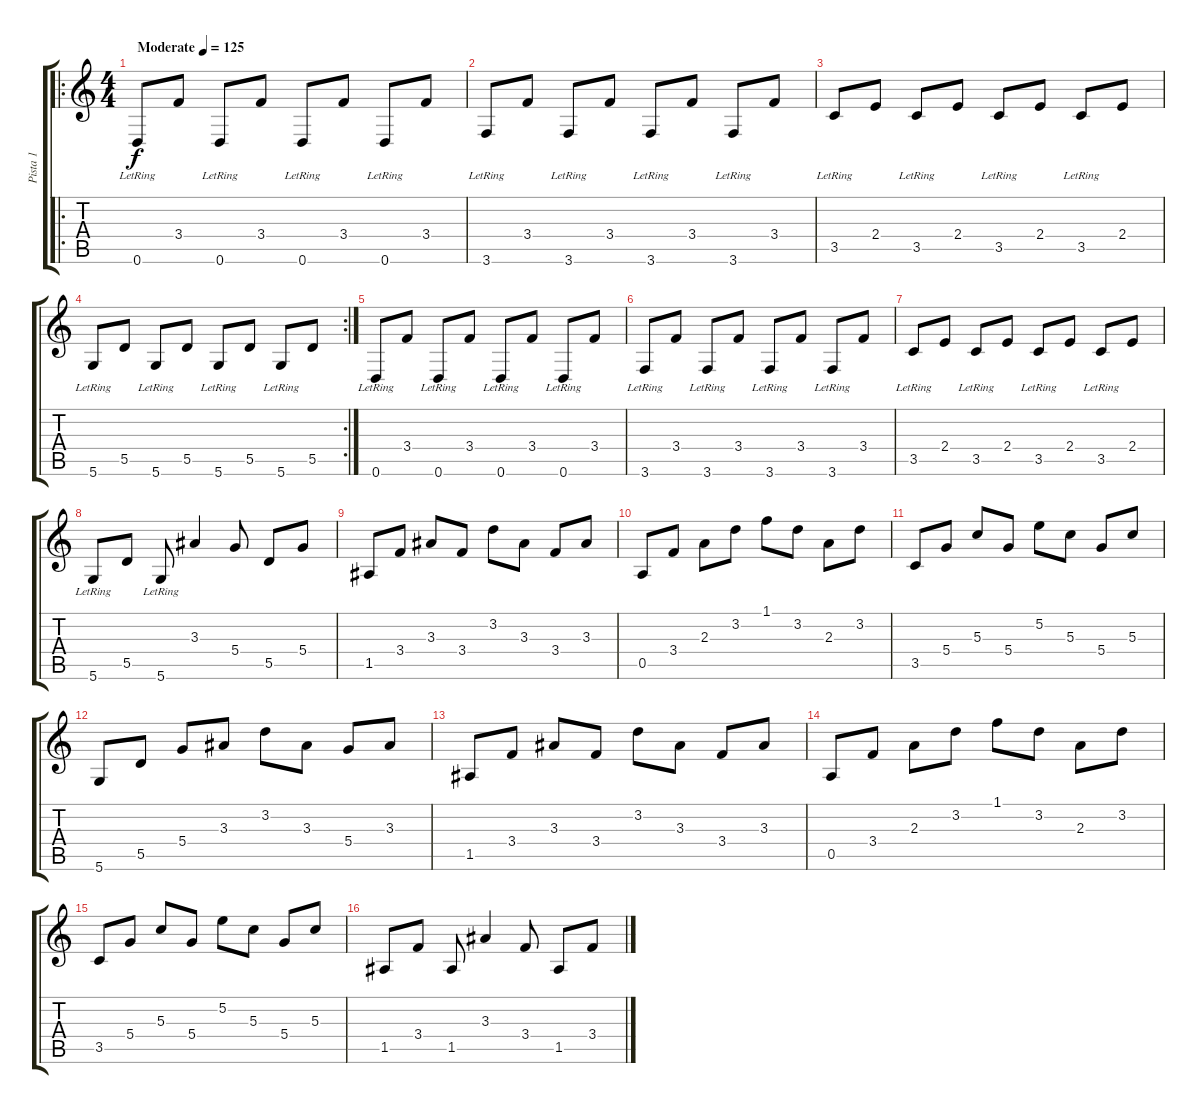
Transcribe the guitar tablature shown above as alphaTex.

\track ("Pista 1" "Pista 1") {instrument acousticguitarsteel}
\staff {score tabs}
\tuning (E4 B3 G3 D3 A2 D2) {hide}
\ro
\ts (4 4)
\tempo (125 "Moderate")
\clef g2
\ks c
0.6{lr}.8{dy f instrument acousticguitarsteel} 3.4.8 0.6{lr}.8 3.4.8 0.6{lr}.8 3.4.8 0.6{lr}.8 3.4.8 |
3.6{lr}.8 3.4.8 3.6{lr}.8 3.4.8 3.6{lr}.8 3.4.8 3.6{lr}.8 3.4.8 |
3.5{lr}.8 2.4.8 3.5{lr}.8 2.4.8 3.5{lr}.8 2.4.8 3.5{lr}.8 2.4.8 |
\rc 2
5.6{lr}.8 5.5.8 5.6{lr}.8 5.5.8 5.6{lr}.8 5.5.8 5.6{lr}.8 5.5.8 |
0.6{lr}.8 3.4.8 0.6{lr}.8 3.4.8 0.6{lr}.8 3.4.8 0.6{lr}.8 3.4.8 |
3.6{lr}.8 3.4.8 3.6{lr}.8 3.4.8 3.6{lr}.8 3.4.8 3.6{lr}.8 3.4.8 |
3.5{lr}.8 2.4.8 3.5{lr}.8 2.4.8 3.5{lr}.8 2.4.8 3.5{lr}.8 2.4.8 |
5.6{lr}.8 5.5.8 5.6{lr}.8 3.3.4 5.4.8 5.5.8 5.4.8 |
1.5.8 3.4.8 3.3.8 3.4.8 3.2.8 3.3.8 3.4.8 3.3.8 |
0.5.8 3.4.8 2.3.8 3.2.8 1.1.8 3.2.8 2.3.8 3.2.8 |
3.5.8 5.4.8 5.3.8 5.4.8 5.2.8 5.3.8 5.4.8 5.3.8 |
5.6.8 5.5.8 5.4.8 3.3.8 3.2.8 3.3.8 5.4.8 3.3.8 |
1.5.8 3.4.8 3.3.8 3.4.8 3.2.8 3.3.8 3.4.8 3.3.8 |
0.5.8 3.4.8 2.3.8 3.2.8 1.1.8 3.2.8 2.3.8 3.2.8 |
3.5.8 5.4.8 5.3.8 5.4.8 5.2.8 5.3.8 5.4.8 5.3.8 |
1.5.8 3.4.8 1.5.8 3.3.4 3.4.8 1.5.8 3.4.8
